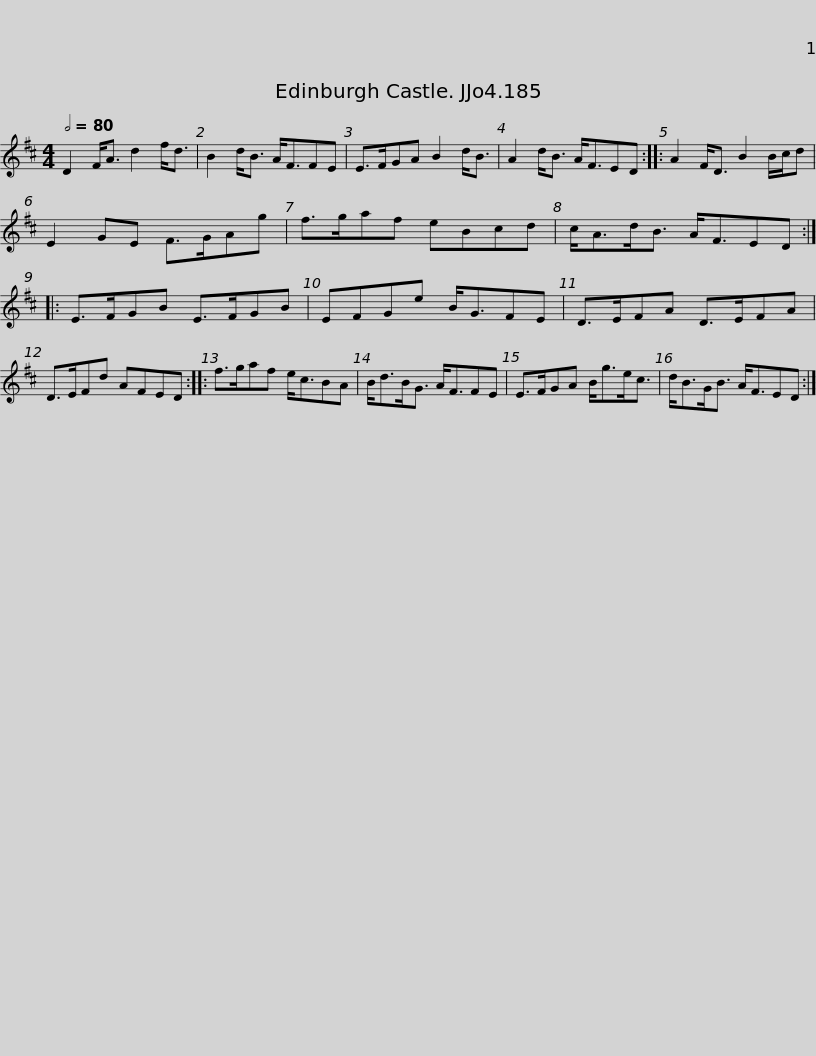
X:1
L:1/8
Q:1/2=80
M:4/4
I:linebreak $
K:D
V:1 treble
V:1
 D2 F<A d2 f<d | B2 d<B A<FFE | E>FGA B2 d<B | A2 d<B A<FED :: A2 F<D B2 B/c/d |$ %5
 E2 GE F>GAg | f>gaf eBcd | c<Ad<B A<FED :: E>FGB E>FGB | EFGe B<GFE |$ %10
 D>EFA D>EFA | D>EFd AFED :: f>gaf e<cBA | B<dB<G A<FFE | E>FGA B<ge<c |$ %15
 d<BG<B A<FED :| %16
